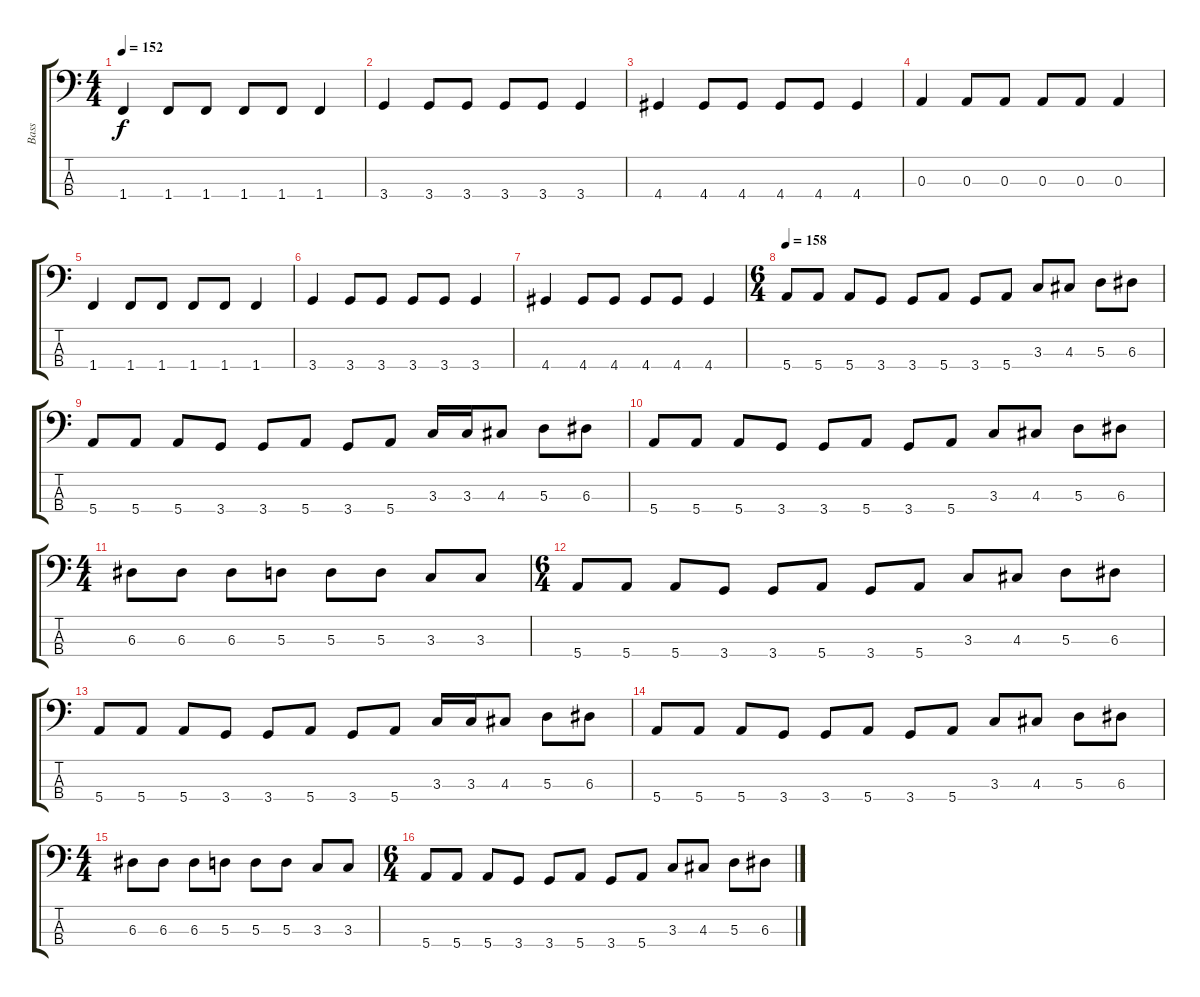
\track ("Bass" "Bass") {instrument electricbasspick}
\staff {score tabs}
\tuning (G2 D2 A1 E1) {hide}
\ts (4 4)
\tempo 152
\clef f4
\ks c
1.4.4{dy f} 1.4.8 1.4.8 1.4.8 1.4.8 1.4.4 |
3.4.4 3.4.8 3.4.8 3.4.8 3.4.8 3.4.4 |
4.4.4 4.4.8 4.4.8 4.4.8 4.4.8 4.4.4 |
0.3.4 0.3.8 0.3.8 0.3.8 0.3.8 0.3.4 |
1.4.4 1.4.8 1.4.8 1.4.8 1.4.8 1.4.4 |
3.4.4 3.4.8 3.4.8 3.4.8 3.4.8 3.4.4 |
4.4.4 4.4.8 4.4.8 4.4.8 4.4.8 4.4.4 |
\ts (6 4)
\section ("" "")
\tempo 158
5.4.8 5.4.8 5.4.8 3.4.8 3.4.8 5.4.8 3.4.8 5.4.8 3.3.8 4.3.8 5.3.8 6.3.8 |
5.4.8 5.4.8 5.4.8 3.4.8 3.4.8 5.4.8 3.4.8 5.4.8 3.3.16 3.3.16 4.3.8 5.3.8 6.3.8 |
5.4.8 5.4.8 5.4.8 3.4.8 3.4.8 5.4.8 3.4.8 5.4.8 3.3.8 4.3.8 5.3.8 6.3.8 |
\ts (4 4)
6.3.8 6.3.8 6.3.8 5.3.8 5.3.8 5.3.8 3.3.8 3.3.8 |
\ts (6 4)
5.4.8 5.4.8 5.4.8 3.4.8 3.4.8 5.4.8 3.4.8 5.4.8 3.3.8 4.3.8 5.3.8 6.3.8 |
5.4.8 5.4.8 5.4.8 3.4.8 3.4.8 5.4.8 3.4.8 5.4.8 3.3.16 3.3.16 4.3.8 5.3.8 6.3.8 |
5.4.8 5.4.8 5.4.8 3.4.8 3.4.8 5.4.8 3.4.8 5.4.8 3.3.8 4.3.8 5.3.8 6.3.8 |
\ts (4 4)
6.3.8 6.3.8 6.3.8 5.3.8 5.3.8 5.3.8 3.3.8 3.3.8 |
\ts (6 4)
\section ("" "")
5.4.8 5.4.8 5.4.8 3.4.8 3.4.8 5.4.8 3.4.8 5.4.8 3.3.8 4.3.8 5.3.8 6.3.8
